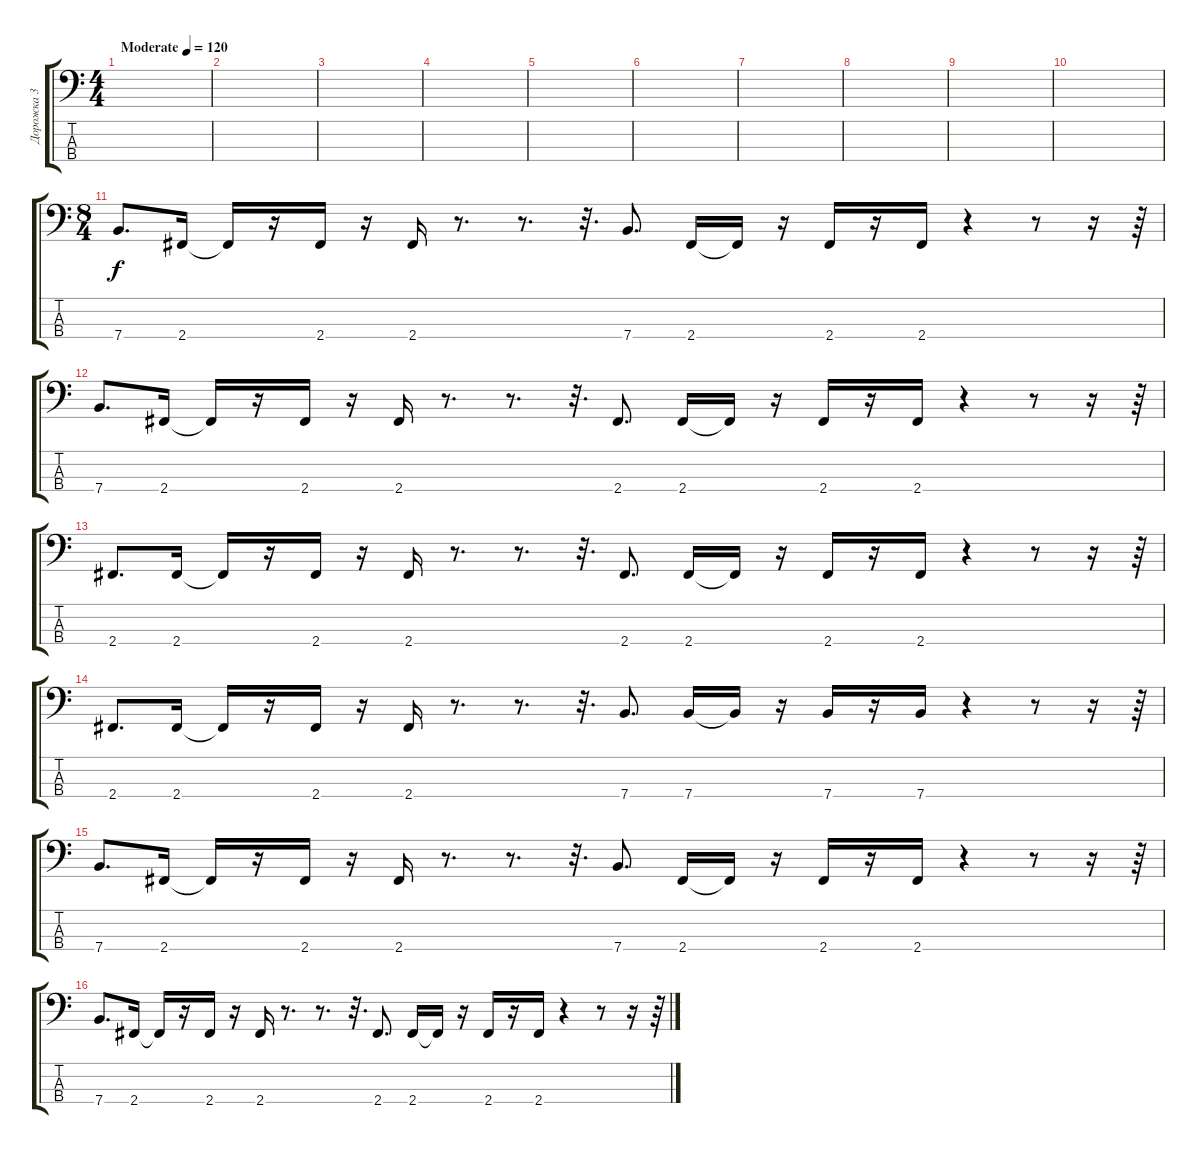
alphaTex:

\track ("Дорожка 3" "Дорожка 3") {instrument electricbassfinger}
\staff {score tabs}
\tuning (G2 D2 A1 E1) {hide}
\ts (4 4)
\tempo (120 "Moderate")
\clef f4
\ks c
|
|
|
|
|
|
|
|
|
|
\ts (8 4)
7.4.8{d} 2.4.16 2.4{t}.16 r.16 2.4.16 r.16 2.4.16 r.8{d} r.8{d} r.32{d} 7.4.8{d} 2.4.16 2.4{t}.16 r.16 2.4.16 r.16 2.4.16 r.4 r.8 r.16 r.64 |
7.4.8{d} 2.4.16 2.4{t}.16 r.16 2.4.16 r.16 2.4.16 r.8{d} r.8{d} r.32{d} 2.4.8{d} 2.4.16 2.4{t}.16 r.16 2.4.16 r.16 2.4.16 r.4 r.8 r.16 r.64 |
2.4.8{d} 2.4.16 2.4{t}.16 r.16 2.4.16 r.16 2.4.16 r.8{d} r.8{d} r.32{d} 2.4.8{d} 2.4.16 2.4{t}.16 r.16 2.4.16 r.16 2.4.16 r.4 r.8 r.16 r.64 |
2.4.8{d} 2.4.16 2.4{t}.16 r.16 2.4.16 r.16 2.4.16 r.8{d} r.8{d} r.32{d} 7.4.8{d} 7.4.16 7.4{t}.16 r.16 7.4.16 r.16 7.4.16 r.4 r.8 r.16 r.64 |
7.4.8{d} 2.4.16 2.4{t}.16 r.16 2.4.16 r.16 2.4.16 r.8{d} r.8{d} r.32{d} 7.4.8{d} 2.4.16 2.4{t}.16 r.16 2.4.16 r.16 2.4.16 r.4 r.8 r.16 r.64 |
7.4.8{d} 2.4.16 2.4{t}.16 r.16 2.4.16 r.16 2.4.16 r.8{d} r.8{d} r.32{d} 2.4.8{d} 2.4.16 2.4{t}.16 r.16 2.4.16 r.16 2.4.16 r.4 r.8 r.16 r.64
